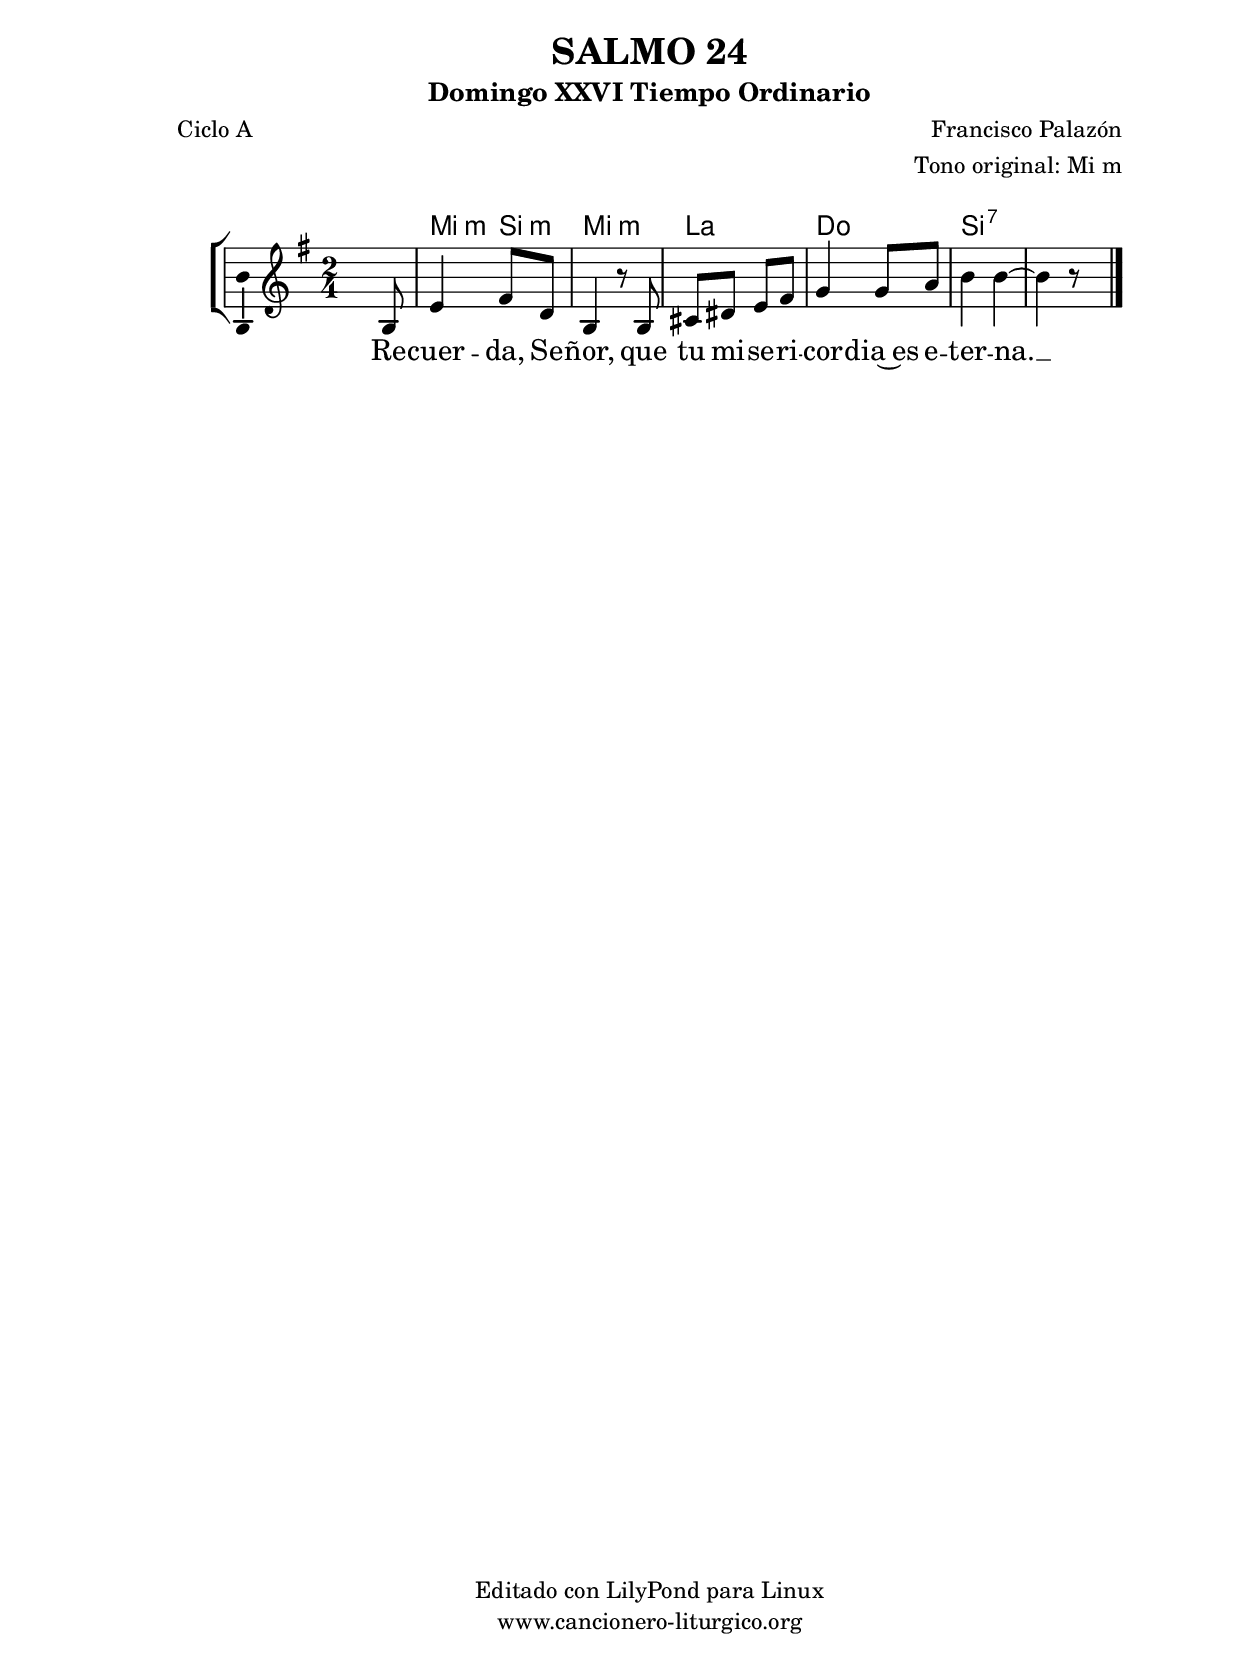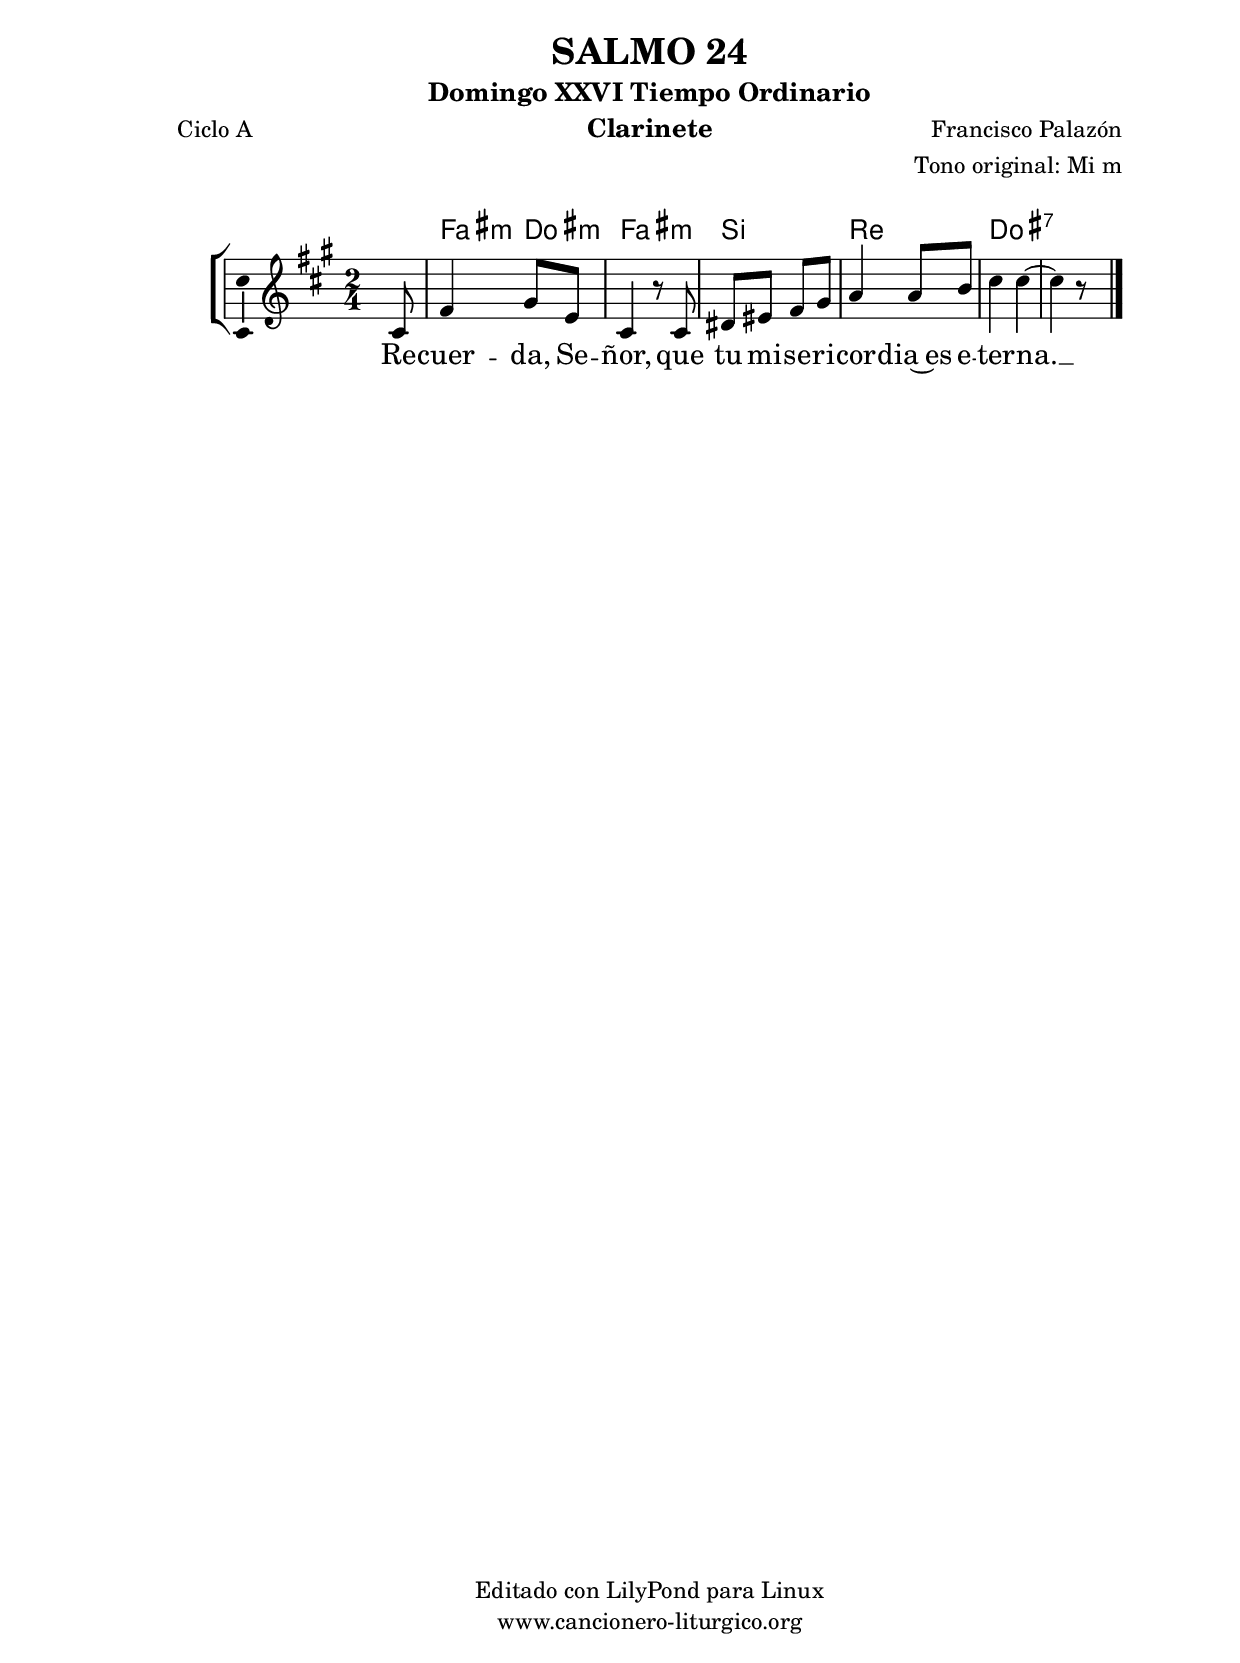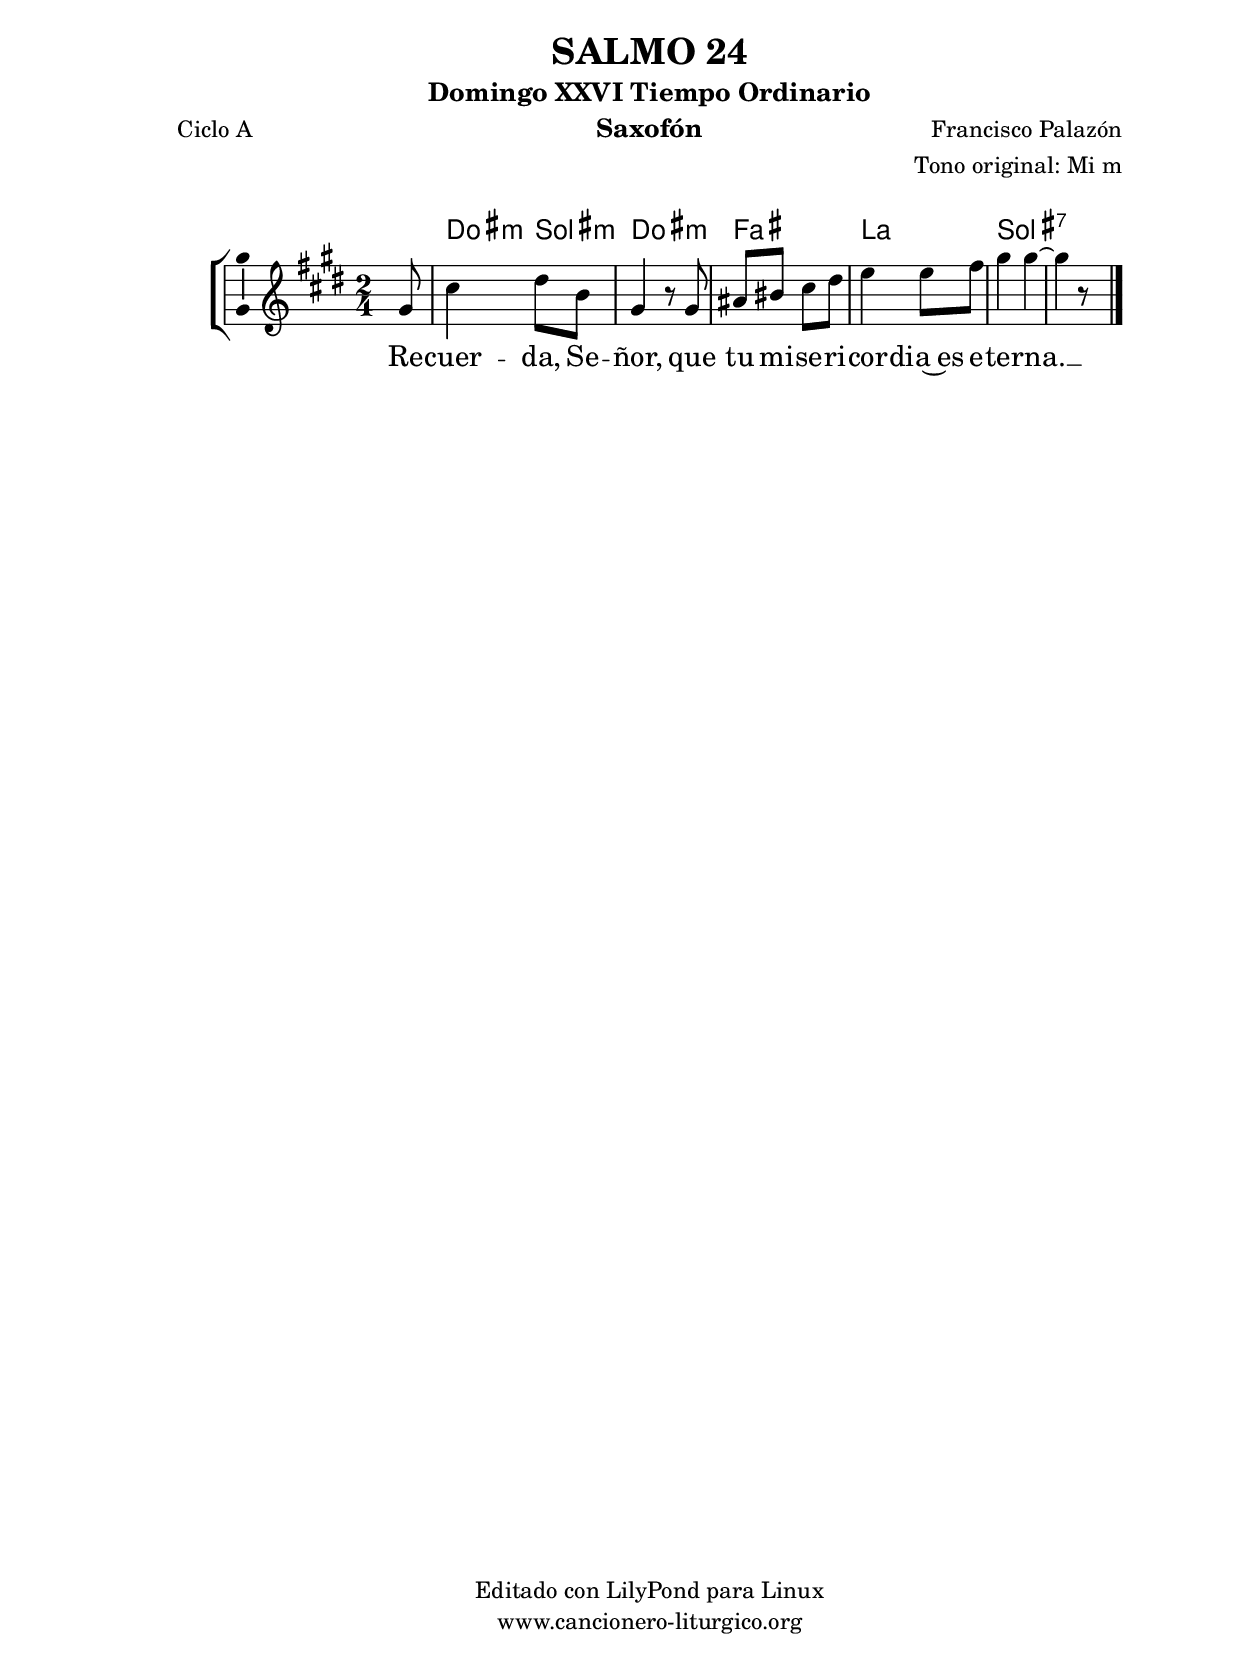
%
%para convertir .midi en .wav:
%timidity filename.midi -Ow -o finename.wav
%
%
%Para convertir de .wav a .mp3:
%lame -h -m j filename.wav
%
%
%para escuchar el midi:
%timidity nombrefichero.midi
%


%versión de lilypond para la que se ha escrito esta partitura:
\version "2.16.0"

	%Tamaño papel
	#(set-default-paper-size "a4")
	%Tamaño partitura
	#(set-global-staff-size 20)
	%No responde al pulsar sobre una nota
	#(ly:set-option 'point-and-click #f)

%parámetros del encabezamiento:
\header {
	title = "SALMO 24"
	subtitle = "Domingo XXVI Tiempo Ordinario"
	composer = "Francisco Palazón"
	poet = "Ciclo A"
	meter = ""
	arranger = "Tono original: Mi m"
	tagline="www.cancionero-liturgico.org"
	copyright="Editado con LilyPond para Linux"
	}

%parámetros asociados al papel:
\paper  {
	oddHeaderMarkup = \markup {\fill-line { \on-the-fly #not-first-page \fromproperty #'header:title \on-the-fly #not-first-page \fromproperty #'header:composer }}
	evenHeaderMarkup = \markup {\fill-line { \fromproperty #'header:composer \fromproperty #'header:title }}
	#(set-paper-size "a4")
	print-page-number = ##f
	first-page-number = 1
	print-first-page-number = ##f
%	head-separation = 3.0 \cm
	top-margin = 2.0 \cm
	bottom-margin = 0.5\cm
%%%	bottom-margin = -1.0\cm
	left-margin = 3.0 \cm
	line-width = 16.0 \cm 
	indent = 8\mm
	interscoreline = 2.\mm
	between-system-space = 15\mm
%	para que las partituras no llenen la hoja:
	ragged-bottom = ##t
%	idem para la última hoja:
	ragged-last-bottom = ##f
%	para que las partituras llenen el ancho del papel:
	ragged-last = ##f
	after-title-space = 2.5 \cm
%page-count=1
system-count=1

	%Flexible Vertical Spacing
%	markup-markup-spacing =
%	#'((basic-distance . 15) (minimum-distance . 15) (padding . 3))
	markup-system-spacing =
	#'((basic-distance . 15) (minimum-distance . 15) (padding . 3))
	system-system-spacing =
	#'((basic-distance . 15) (minimum-distance . 15) (padding . 3))
	score-system-spacing =
	#'((basic-distance . 15) (minimum-distance . 15) (padding . 5))
%	top-system-spacing = % header
%	#'((basic-distance . 8) (minimum-distance . 0) (padding . 3))
%	top-markup-spacing =
%	#'((basic-distance . 20) (minimum-distance . 20) (padding . 3))
	last-bottom-spacing = % footer
	#'((basic-distance . 5) (minimum-distance . 5) (padding . 3))
%	score-markup-spacing =
%	#'((basic-distance . 16) (minimum-distance . 13) (padding . 3))

	}


%parámetros que afectan a toda la partitura:
global =  {
	%clave de sol (G):
	\clef G
	%armadura:
%	\transpose ees c
	\key e \minor
	\tempo 4=80
	\set Score.tempoHideNote = ##t
	}


acordes = {
	\italianChords
	\chordmode {
%	\transpose ees c
{

s2
e4:m b:m e2:m a c b:7 s

	}
	}
}

melodia = 
%\transpose ees c
{
	\relative c'{
	\time 2/4
%	\partial 4*1

s4 s8 b8
e4 fis8 d
b4 r8 b8
cis8 dis e fis
g4 g8 a
b4 b~
b4 r8 s8

	\bar "|."
	}
	}


texto = \lyricmode {
Re -- cuer -- da, Se -- ñor, que tu mi -- se -- ri -- cor -- dia~es e -- ter -- na. __
	}


acordesStaff = \context ChordNames = acordesStaff <<
	\set chordChanges = ##t
	\acordes
	>>


vozStaff = \context Voice = vozStaff
\with {\consists "Ambitus_engraver"}
<<
%	\set Staff.instrumentName = ""
%	\set Staff.shortInstrumentName = ""
%	\set Staff.midiInstrument = #"clarinet"
%	\set Staff.midiInstrument = #"cello"
%	\set Staff.midiInstrument = #"flute"
	\set Staff.midiInstrument = #"electric guitar (jazz)"
%	\set Staff.midiInstrument = #"english horn"
%	\set Staff.midiInstrument = #"violin"
%	\set Staff.midiInstrument = #"glockenspiel"
	\set Staff.midiMinimumVolume = #0.7
	\set Staff.midiMaximumVolume = #0.9
	\global
	\melodia
	>>


textoStaff = \context Lyrics = textoStaff <<
	\lyricsto vozStaff \texto
	>>

\book {
	\score {
		\context ChoirStaff {
			\override StaffGroup.SystemStartBracket #'collapse-height = #1
			\override Score.SystemStartBar #'collapse-height = #1
			<<
			\acordesStaff
			\vozStaff
			\textoStaff
			>>
			}
		\layout {
	    		\context {
				\Lyrics
				\override LyricText #'font-size = #2
				}
	   		 \context {
				\Score
				%fontSize = #3
				\override StaffSymbol #'staff-space = #(magstep +3)
				%\override Beam #'thickness = #0.55
				%\override SpacingSpanner #'spacing-increment = #1.0
				%\override Slur #'height-limit = #1.5
				}
			}
		}
	\score {
		\unfoldRepeats
		\context ChoirStaff {
			<<
			\acordesStaff
			\vozStaff
			>>
			}
		\midi {
	  		\context {
	  			\Score
				tempoWholesPerMinute = #(ly:make-moment 70 4)
				}
			}
		}
	}

%Partitura para clarinete
#(define output-suffix "C")
\book {
	\header{
		instrument = "Clarinete"
		}
	\score {
		\context ChoirStaff {
			\override StaffGroup.SystemStartBracket #'collapse-height = #1
			\override Score.SystemStartBar #'collapse-height = #1
\transpose c d
			<<
			\acordesStaff
			\vozStaff
			\textoStaff
			>>
			}
		\layout {
	    		\context {
				\Lyrics
				\override LyricText #'font-size = #2
				}
	   		 \context {
				\Score
				%fontSize = #3
				\override StaffSymbol #'staff-space = #(magstep +3)
				%\override Beam #'thickness = #0.55
				%\override SpacingSpanner #'spacing-increment = #1.0
				%\override Slur #'height-limit = #1.5
				}
			}
		}
	}

%Partitura para saxofón
#(define output-suffix "S")
\book {
	\header{
		instrument = "Saxofón"
		}
	\score {
		\context ChoirStaff {
			\override StaffGroup.SystemStartBracket #'collapse-height = #1
			\override Score.SystemStartBar #'collapse-height = #1
\transpose c a
			<<
			\acordesStaff
			\vozStaff
			\textoStaff
			>>
			}
		\layout {
	    		\context {
				\Lyrics
				\override LyricText #'font-size = #2
				}
	   		 \context {
				\Score
				%fontSize = #3
				\override StaffSymbol #'staff-space = #(magstep +3)
				%\override Beam #'thickness = #0.55
				%\override SpacingSpanner #'spacing-increment = #1.0
				%\override Slur #'height-limit = #1.5
				}
			}
		}
	}

